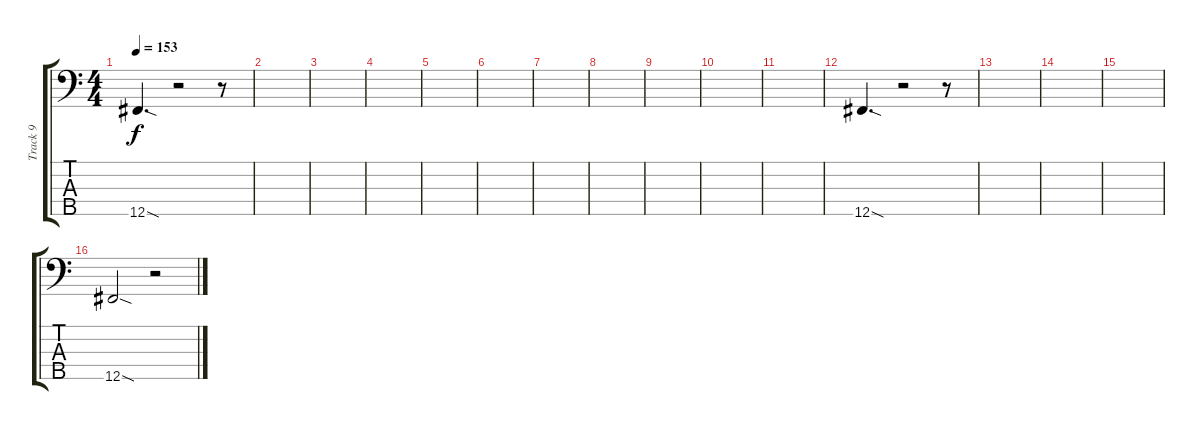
\track ("Track 9" "Track 9") {instrument fretlessbass}
\staff {score tabs}
\tuning (E2 B1 Gb1 Db1 Gb0) {hide}
\ts (4 4)
\tempo 153
\clef f4
\ks c
12.5{sod}.4{d dy f} r.2 r.8 |
|
|
|
|
|
|
|
|
|
|
12.5{sod}.4{d} r.2 r.8 |
|
|
|
12.5{sod}.2 r.2
